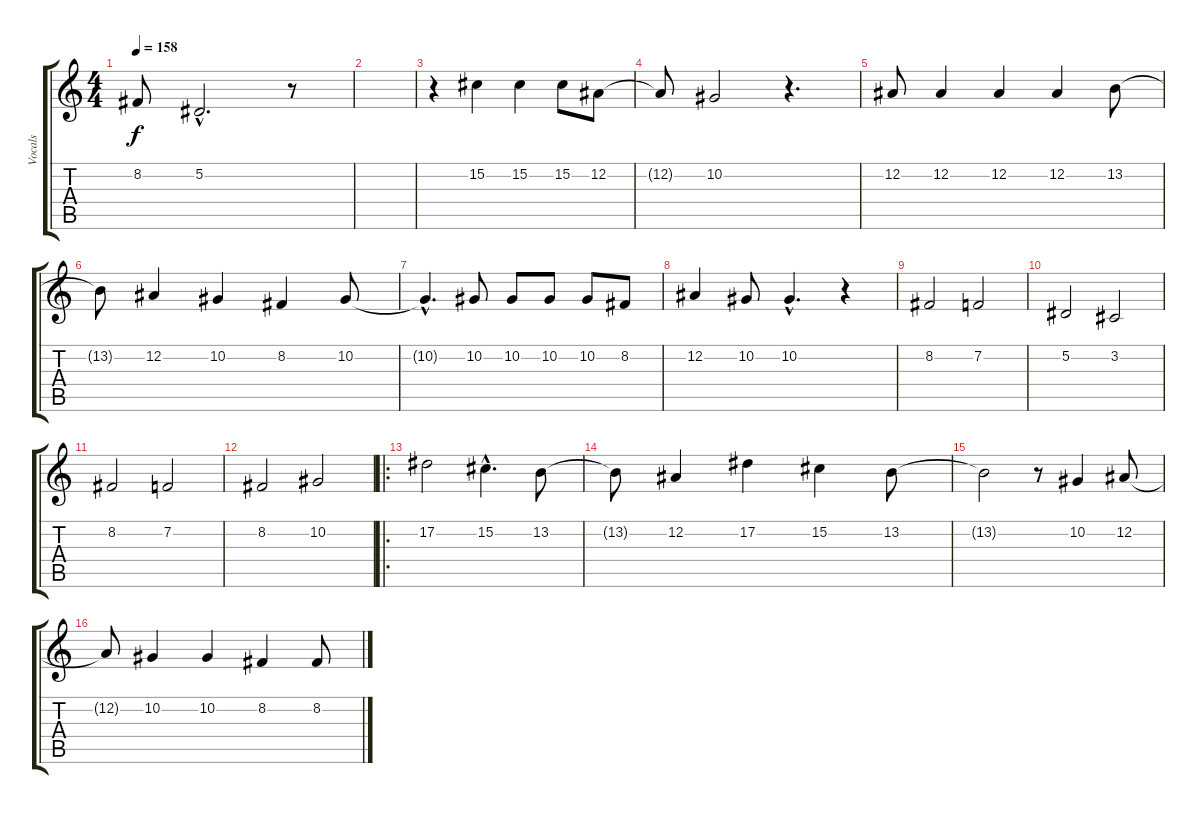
\track ("Vocals" "Vocals") {instrument flute}
\staff {score tabs}
\tuning (Eb4 Bb3 Gb3 Db3 Ab2 Eb2) {hide}
\ts (4 4)
\tempo 158
\clef g2
\ks c
8.2{t}.8{dy f} 5.2{hac}.2{d} r.8 |
|
r.4 15.2.4 15.2.4 15.2.8 12.2.8 |
12.2{t}.8 10.2.2 r.4{d} |
12.2.8 12.2.4 12.2.4 12.2.4 13.2.8 |
13.2{t}.8 12.2.4 10.2.4 8.2.4 10.2.8 |
10.2{hac t}.4{d} 10.2.8 10.2.8 10.2.8 10.2.8 8.2.8 |
12.2.4 10.2.8 10.2{hac}.4{d} r.4 |
8.2.2 7.2.2 |
5.2.2 3.2.2 |
8.2.2 7.2.2 |
8.2.2 10.2.2 |
\ro
17.2.2 15.2{hac}.4{d} 13.2.8 |
13.2{t}.8 12.2.4 17.2.4 15.2.4 13.2.8 |
13.2{t}.2 r.8 10.2.4 12.2.8 |
12.2{t}.8 10.2.4 10.2.4 8.2.4 8.2.8
